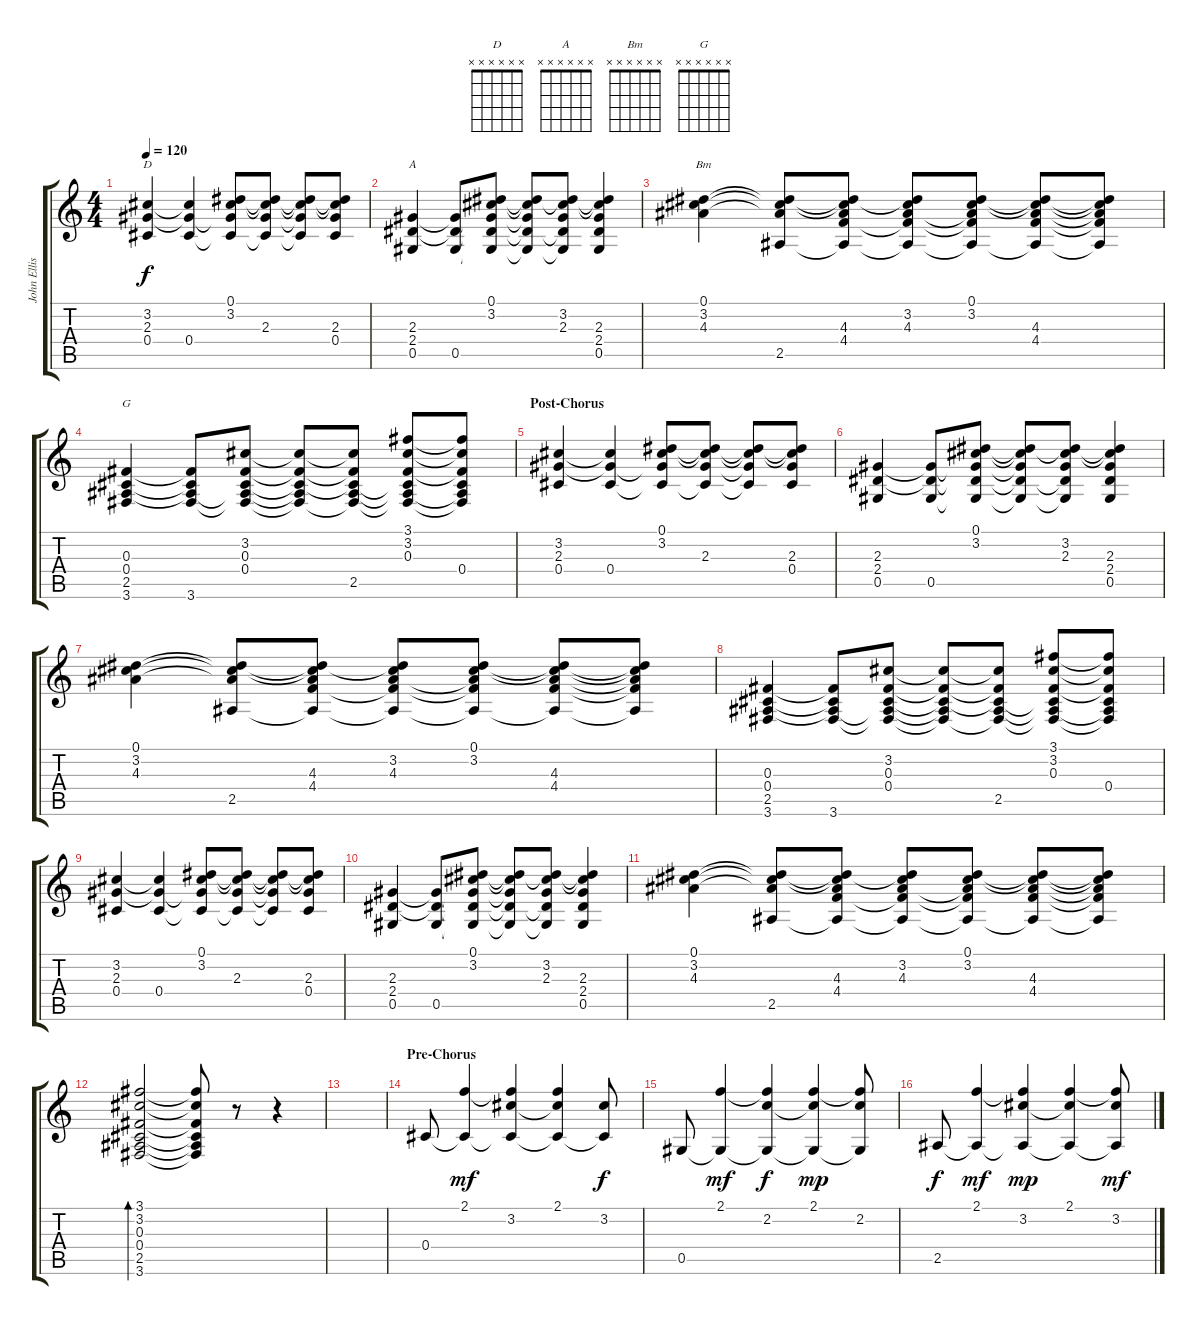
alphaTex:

\track ("John Ellis - Guitar" "John Ellis") {instrument electricguitarjazz}
\staff {score tabs}
\tuning (Eb4 Bb3 Gb3 Db3 Ab2 Eb2) {hide}
\chord ("D" x x x x x x)
\chord ("A" x x x x x x)
\chord ("Bm" x x x x x x)
\chord ("G" x x x x x x)
\ts (4 4)
\tempo 120
\clef g2
\ks c
(3.2 2.3 0.4).4{ch "D" dy f} (3.2{t} 2.3{t} 0.4).4 (0.1 3.2 2.3{t} 0.4{t}).8 (0.1{t} 3.2{t} 2.3 0.4{t}).8 (0.1{t} 3.2{t} 2.3{t} 0.4{t}).8 (0.1{t} 3.2{t} 2.3 0.4).8 |
(2.3 2.4 0.5).4{ch "A"} (2.3{t} 2.4{t} 0.5).8 (0.1 3.2 2.3{t} 2.4{t} 0.5{t}).8 (0.1{t} 3.2{t} 2.3{t} 2.4{t} 0.5{t}).8 (0.1{t} 3.2 2.3 2.4{t} 0.5{t}).8 (0.1{t} 3.2{t} 2.3 2.4 0.5).4 |
(0.1 3.2 4.3).4{ch "Bm"} (0.1{t} 3.2{t} 4.3{t} 2.5).8 (0.1{t} 3.2{t} 4.3 4.4 2.5{t}).8 (0.1{t} 3.2 4.3 4.4{t} 2.5{t}).8 (0.1 3.2 4.3{t} 4.4{t} 2.5{t}).8 (0.1{t} 3.2{t} 4.3 4.4 2.5{t}).8 (0.1{t} 3.2{t} 4.3{t} 4.4{t} 2.5{t}).8 |
(0.3 0.4 2.5 3.6).4{ch "G"} (0.3{t} 0.4{t} 2.5{t} 3.6).8 (3.2 0.3 0.4 2.5{t} 3.6{t}).8 (3.2{t} 0.3{t} 0.4{t} 2.5{t} 3.6{t}).8 (3.2{t} 0.3{t} 0.4{t} 2.5 3.6{t}).8 (3.1 3.2 0.3 0.4{t} 2.5{t} 3.6{t}).8 (3.1{t} 3.2{t} 0.3{t} 0.4 2.5{t} 3.6{t}).8 |
\section ("" "Post-Chorus")
(3.2 2.3 0.4).4 (3.2{t} 2.3{t} 0.4).4 (0.1 3.2 2.3{t} 0.4{t}).8 (0.1{t} 3.2{t} 2.3 0.4{t}).8 (0.1{t} 3.2{t} 2.3{t} 0.4{t}).8 (0.1{t} 3.2{t} 2.3 0.4).8 |
(2.3 2.4 0.5).4 (2.3{t} 2.4{t} 0.5).8 (0.1 3.2 2.3{t} 2.4{t} 0.5{t}).8 (0.1{t} 3.2{t} 2.3{t} 2.4{t} 0.5{t}).8 (0.1{t} 3.2 2.3 2.4{t} 0.5{t}).8 (0.1{t} 3.2{t} 2.3 2.4 0.5).4 |
(0.1 3.2 4.3).4 (0.1{t} 3.2{t} 4.3{t} 2.5).8 (0.1{t} 3.2{t} 4.3 4.4 2.5{t}).8 (0.1{t} 3.2 4.3 4.4{t} 2.5{t}).8 (0.1 3.2 4.3{t} 4.4{t} 2.5{t}).8 (0.1{t} 3.2{t} 4.3 4.4 2.5{t}).8 (0.1{t} 3.2{t} 4.3{t} 4.4{t} 2.5{t}).8 |
(0.3 0.4 2.5 3.6).4 (0.3{t} 0.4{t} 2.5{t} 3.6).8 (3.2 0.3 0.4 2.5{t} 3.6{t}).8 (3.2{t} 0.3{t} 0.4{t} 2.5{t} 3.6{t}).8 (3.2{t} 0.3{t} 0.4{t} 2.5 3.6{t}).8 (3.1 3.2 0.3 0.4{t} 2.5{t} 3.6{t}).8 (3.1{t} 3.2{t} 0.3{t} 0.4 2.5{t} 3.6{t}).8 |
(3.2 2.3 0.4).4 (3.2{t} 2.3{t} 0.4).4 (0.1 3.2 2.3{t} 0.4{t}).8 (0.1{t} 3.2{t} 2.3 0.4{t}).8 (0.1{t} 3.2{t} 2.3{t} 0.4{t}).8 (0.1{t} 3.2{t} 2.3 0.4).8 |
(2.3 2.4 0.5).4 (2.3{t} 2.4{t} 0.5).8 (0.1 3.2 2.3{t} 2.4{t} 0.5{t}).8 (0.1{t} 3.2{t} 2.3{t} 2.4{t} 0.5{t}).8 (0.1{t} 3.2 2.3 2.4{t} 0.5{t}).8 (0.1{t} 3.2{t} 2.3 2.4 0.5).4 |
(0.1 3.2 4.3).4 (0.1{t} 3.2{t} 4.3{t} 2.5).8 (0.1{t} 3.2{t} 4.3 4.4 2.5{t}).8 (0.1{t} 3.2 4.3 4.4{t} 2.5{t}).8 (0.1 3.2 4.3{t} 4.4{t} 2.5{t}).8 (0.1{t} 3.2{t} 4.3 4.4 2.5{t}).8 (0.1{t} 3.2{t} 4.3{t} 4.4{t} 2.5{t}).8 |
(3.1 3.2 0.3 0.4 2.5 3.6).2{bd 120 instrument electricguitarjazz} (3.1{t} 3.2{t} 0.3{t} 0.4{t} 2.5{t} 3.6{t}).8 r.8 r.4 |
|
\section ("" "Pre-Chorus")
0.4.8 (2.1 0.4{t}).4{dy mf} (2.1{t} 3.2 0.4{t}).4 (2.1 3.2{t} 0.4{t}).4 (3.2 0.4{t}).8{dy f} |
0.5.8 (2.1 0.5{t}).4{dy mf} (2.1{t} 2.2 0.5{t}).4{dy f} (2.1 2.2{t} 0.5{t}).4{dy mp} (2.1{t} 2.2 0.5{t}).8 |
2.5.8{dy f} (2.1 2.5{t}).4{dy mf} (2.1{t} 3.2 2.5{t}).4{dy mp} (2.1 3.2{t} 2.5{t}).4 (2.1{t} 3.2 2.5{t}).8{dy mf}
